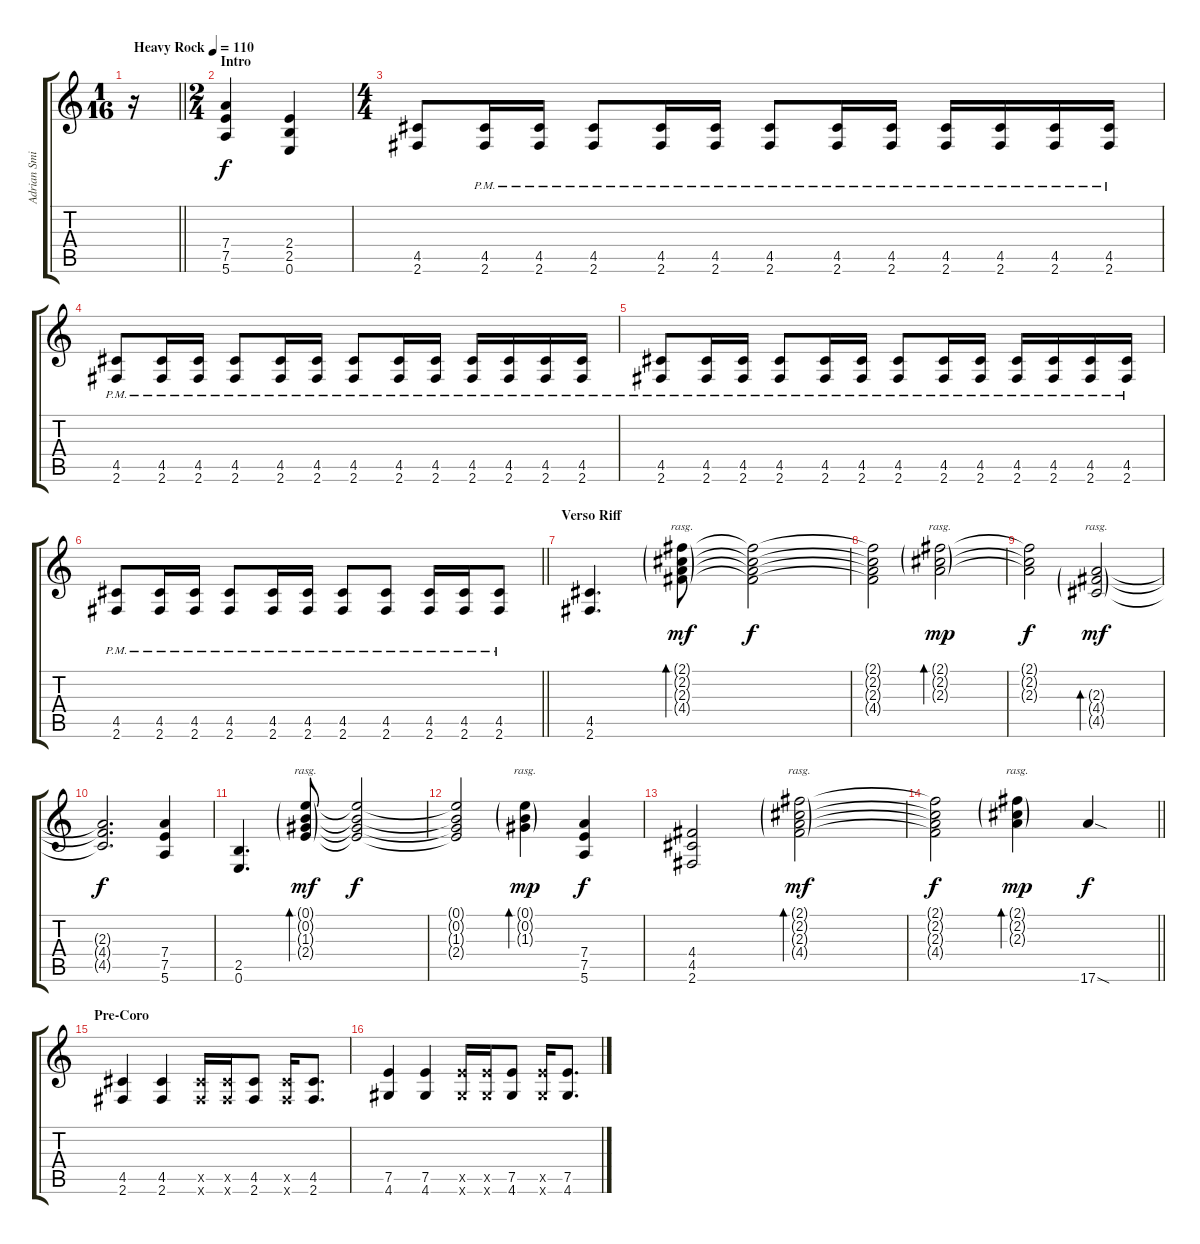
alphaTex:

\track ("Adrian Smith" "Adrian Smi") {instrument distortionguitar}
\staff {score tabs}
\tuning (E4 B3 G3 D3 A2 E2) {hide}
\ts (1 16)
\tempo (110 "Heavy Rock")
\clef g2
\barLineRight lightlight
\ks c
r.16{dy f instrument distortionguitar} |
\ts (2 4)
\section ("" "Intro")
(7.4 7.5 5.6).4 (2.4 2.5 0.6).4 |
\ts (4 4)
(4.5 2.6).8 (4.5{pm} 2.6{pm}).16 (4.5{pm} 2.6{pm}).16 (4.5{pm} 2.6{pm}).8 (4.5{pm} 2.6{pm}).16 (4.5{pm} 2.6{pm}).16 (4.5{pm} 2.6{pm}).8 (4.5{pm} 2.6{pm}).16 (4.5{pm} 2.6{pm}).16 (4.5{pm} 2.6{pm}).16 (4.5{pm} 2.6{pm}).16 (4.5{pm} 2.6{pm}).16 (4.5{pm} 2.6{pm}).16 |
(4.5{pm} 2.6{pm}).8 (4.5{pm} 2.6{pm}).16 (4.5{pm} 2.6{pm}).16 (4.5{pm} 2.6{pm}).8 (4.5{pm} 2.6{pm}).16 (4.5{pm} 2.6{pm}).16 (4.5{pm} 2.6{pm}).8 (4.5{pm} 2.6{pm}).16 (4.5{pm} 2.6{pm}).16 (4.5{pm} 2.6{pm}).16 (4.5{pm} 2.6{pm}).16 (4.5{pm} 2.6{pm}).16 (4.5{pm} 2.6{pm}).16 |
(4.5{pm} 2.6{pm}).8 (4.5{pm} 2.6{pm}).16 (4.5{pm} 2.6{pm}).16 (4.5{pm} 2.6{pm}).8 (4.5{pm} 2.6{pm}).16 (4.5{pm} 2.6{pm}).16 (4.5{pm} 2.6{pm}).8 (4.5{pm} 2.6{pm}).16 (4.5{pm} 2.6{pm}).16 (4.5{pm} 2.6{pm}).16 (4.5{pm} 2.6{pm}).16 (4.5{pm} 2.6{pm}).16 (4.5{pm} 2.6{pm}).16 |
\barLineRight lightlight
(4.5{pm} 2.6{pm}).8 (4.5{pm} 2.6{pm}).16 (4.5{pm} 2.6{pm}).16 (4.5{pm} 2.6{pm}).8 (4.5{pm} 2.6{pm}).16 (4.5{pm} 2.6{pm}).16 (4.5{pm} 2.6{pm}).8 (4.5{pm} 2.6{pm}).8 (4.5{pm} 2.6{pm}).16 (4.5{pm} 2.6{pm}).16 (4.5{pm} 2.6{pm}).8 |
\section ("" "Verso Riff")
(4.5 2.6).4{d} (2.1{g} 2.2{g} 2.3{g} 4.4{g}).8{bd 480 rasg ii dy mf} (2.1{t} 2.2{t} 2.3{t} 4.4{t}).2{dy f} |
(2.1{t} 2.2{t} 2.3{t} 4.4{t}).2 (2.1{g} 2.2{g} 2.3{g}).2{bd 480 rasg ii dy mp} |
(2.1{t} 2.2{t} 2.3{t}).2{dy f} (2.3{g} 4.4{g} 4.5{g}).2{bd 480 rasg ii dy mf} |
(2.3{t} 4.4{t} 4.5{t}).2{d dy f} (7.4 7.5 5.6).4 |
(2.5 0.6).4{d} (0.1{g} 0.2{g} 1.3{g} 2.4{g}).8{bd 480 rasg ii dy mf} (0.1{t} 0.2{t} 1.3{t} 2.4{t}).2{dy f} |
(0.1{t} 0.2{t} 1.3{t} 2.4{t}).2 (0.1{g} 0.2{g} 1.3{g}).4{bd 480 rasg ii dy mp} (7.4 7.5 5.6).4{dy f} |
(4.4 4.5 2.6).2 (2.1{g} 2.2{g} 2.3{g} 4.4{g}).2{bd 480 rasg ii dy mf} |
\barLineRight lightlight
(2.1{t} 2.2{t} 2.3{t} 4.4{t}).2{dy f} (2.1{g} 2.2{g} 2.3{g}).4{bd 480 rasg ii dy mp} 17.6{sod}.4{dy f} |
\section ("" "Pre-Coro")
(4.5 2.6).4 (4.5 2.6).4 (4.5{x} 2.6{x}).16 (4.5{x} 2.6{x}).16 (4.5 2.6).8 (4.5{x} 2.6{x}).16 (4.5 2.6).8{d} |
(7.5 4.6).4 (7.5 4.6).4 (7.5{x} 4.6{x}).16 (7.5{x} 4.6{x}).16 (7.5 4.6).8 (7.5{x} 4.6{x}).16 (7.5 4.6).8{d}
